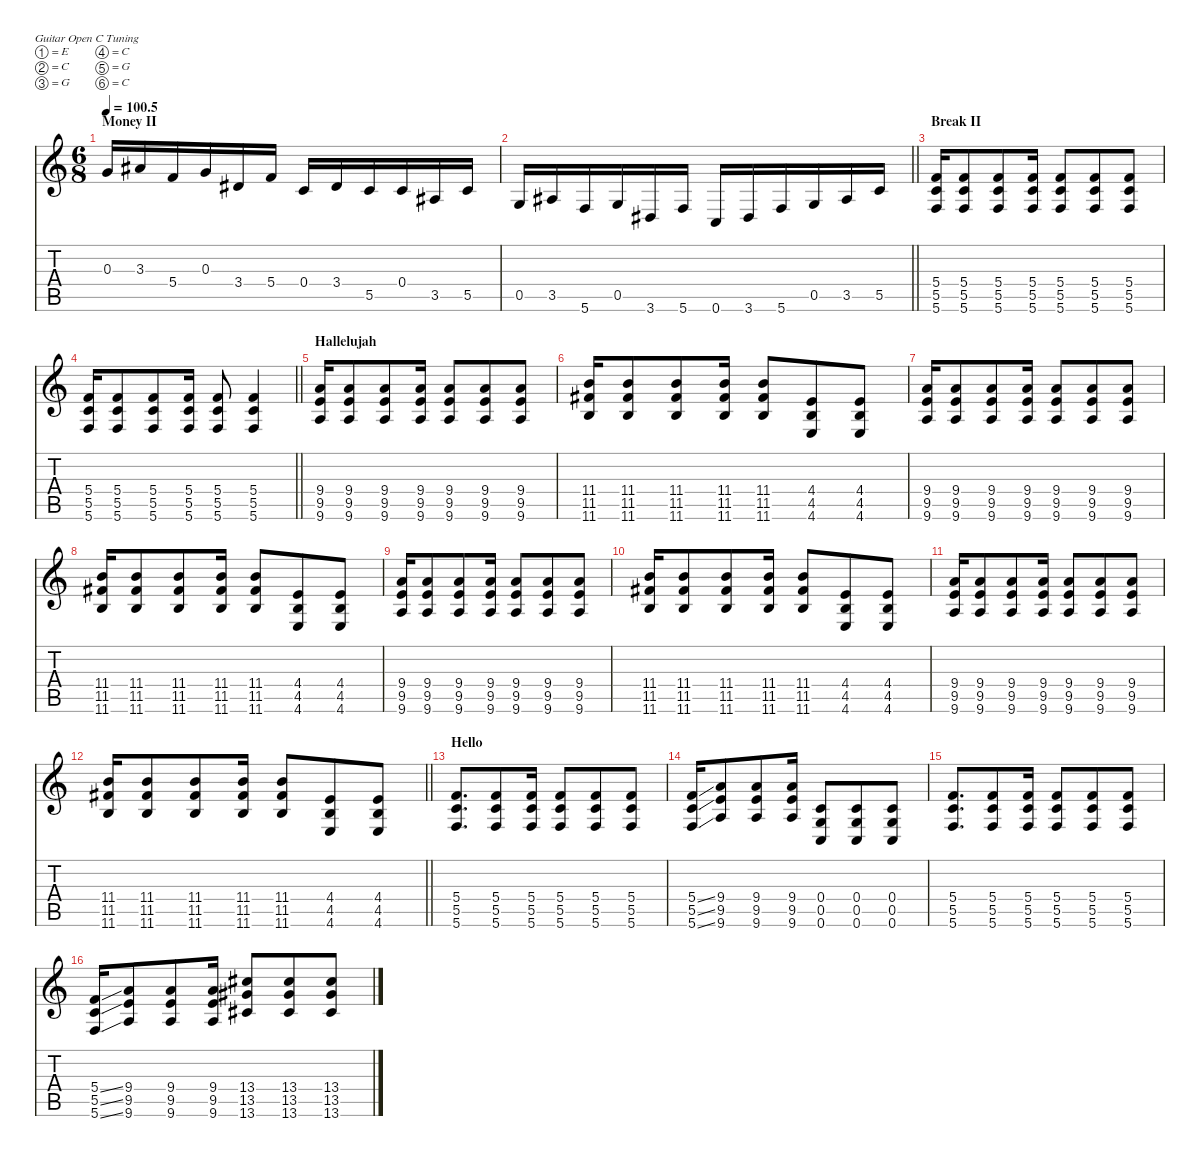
\defaultSystemsLayout 4
\hideDynamics
\bracketExtendMode nobrackets
\singleTrackTrackNamePolicy hidden
\multiTrackTrackNamePolicy hidden
\firstSystemTrackNameMode fullname
\firstSystemTrackNameOrientation horizontal
\otherSystemsTrackNameOrientation horizontal
\track ("Guitar II (secondary guitar)" "dist.guit.") {instrument distortionguitar}
\staff {score tabs}
\tuning (E4 C4 G3 C3 G2 C2)
\ts (6 8)
\section ("" "Money II")
\tempo
100.5
\accidentals auto
\clef g2
\ottava regular
\simile none
\ks c
0.3.16{dy f beam Up} 3.3{acc #}.16{beam Up} 5.4.16{beam Up} 0.3.16{beam Up} 3.4{acc #}.16{beam Up} 5.4.16{beam Up} 0.4.16{beam Up} 3.4{acc #}.16{beam Up} 5.5.16{beam Up} 0.4.16{beam Up} 3.5{acc #}.16{beam Up} 5.5.16{beam Up} |
\barLineRight lightlight
0.5.16{beam Up} 3.5{acc #}.16{beam Up} 5.6.16{beam Up} 0.5.16{beam Up} 3.6{acc #}.16{beam Up} 5.6.16{beam Up} 0.6.16{beam Up} 3.6{acc #}.16{beam Up} 5.6.16{beam Up} 0.5.16{beam Up} 3.5{acc #}.16{beam Up} 5.5.16{beam Up} |
\section ("" "Break II")
(5.4 5.5 5.6).16{beam Up} (5.4 5.5 5.6).8{beam Up} (5.4 5.5 5.6).8{beam Up} (5.4 5.5 5.6).16{beam Up} (5.4 5.5 5.6).8{beam Up} (5.4 5.5 5.6).8{beam Up} (5.4 5.5 5.6).8{beam Up} |
\barLineRight lightlight
(5.4 5.5 5.6).16{beam Up} (5.4 5.5 5.6).8{beam Up} (5.4 5.5 5.6).8{beam Up} (5.4 5.5 5.6).16{beam Up} (5.4 5.5 5.6).8{beam Up} (5.4 5.5 5.6).4{beam Up} |
\section ("" "Hallelujah")
(9.4 9.5 9.6).16{beam Up} (9.4 9.5 9.6).8{beam Up} (9.4 9.5 9.6).8{beam Up} (9.4 9.5 9.6).16{beam Up} (9.4 9.5 9.6).8{beam Up} (9.4 9.5 9.6).8{beam Up} (9.4 9.5 9.6).8{beam Up} |
(11.4 11.5{acc #} 11.6).16{beam Up} (11.4 11.5{acc #} 11.6).8{beam Up} (11.4 11.5{acc #} 11.6).8{beam Up} (11.4 11.5{acc #} 11.6).16{beam Up} (11.4 11.5{acc #} 11.6).8{beam Up} (4.4 4.5 4.6).8{beam Up} (4.4 4.5 4.6).8{beam Up} |
(9.4 9.5 9.6).16{beam Up} (9.4 9.5 9.6).8{beam Up} (9.4 9.5 9.6).8{beam Up} (9.4 9.5 9.6).16{beam Up} (9.4 9.5 9.6).8{beam Up} (9.4 9.5 9.6).8{beam Up} (9.4 9.5 9.6).8{beam Up} |
(11.4 11.5{acc #} 11.6).16{beam Up} (11.4 11.5{acc #} 11.6).8{beam Up} (11.4 11.5{acc #} 11.6).8{beam Up} (11.4 11.5{acc #} 11.6).16{beam Up} (11.4 11.5{acc #} 11.6).8{beam Up} (4.4 4.5 4.6).8{beam Up} (4.4 4.5 4.6).8{beam Up} |
(9.4 9.5 9.6).16{beam Up} (9.4 9.5 9.6).8{beam Up} (9.4 9.5 9.6).8{beam Up} (9.4 9.5 9.6).16{beam Up} (9.4 9.5 9.6).8{beam Up} (9.4 9.5 9.6).8{beam Up} (9.4 9.5 9.6).8{beam Up} |
(11.4 11.5{acc #} 11.6).16{beam Up} (11.4 11.5{acc #} 11.6).8{beam Up} (11.4 11.5{acc #} 11.6).8{beam Up} (11.4 11.5{acc #} 11.6).16{beam Up} (11.4 11.5{acc #} 11.6).8{beam Up} (4.4 4.5 4.6).8{beam Up} (4.4 4.5 4.6).8{beam Up} |
(9.4 9.5 9.6).16{beam Up} (9.4 9.5 9.6).8{beam Up} (9.4 9.5 9.6).8{beam Up} (9.4 9.5 9.6).16{beam Up} (9.4 9.5 9.6).8{beam Up} (9.4 9.5 9.6).8{beam Up} (9.4 9.5 9.6).8{beam Up} |
\barLineRight lightlight
(11.4 11.5{acc #} 11.6).16{beam Up} (11.4 11.5{acc #} 11.6).8{beam Up} (11.4 11.5{acc #} 11.6).8{beam Up} (11.4 11.5{acc #} 11.6).16{beam Up} (11.4 11.5{acc #} 11.6).8{beam Up} (4.4 4.5 4.6).8{beam Up} (4.4 4.5 4.6).8{beam Up} |
\section ("" "Hello")
(5.4 5.5 5.6).8{d beam Up} (5.4 5.5 5.6).8{beam Up} (5.4 5.5 5.6).16{beam Up} (5.4 5.5 5.6).8{beam Up} (5.4 5.5 5.6).8{beam Up} (5.4 5.5 5.6).8{beam Up} |
(5.4{ss} 5.5{ss} 5.6{ss}).16{beam Up} (9.4 9.5 9.6).8{beam Up} (9.4 9.5 9.6).8{beam Up} (9.4 9.5 9.6).16{beam Up} (0.4 0.5 0.6).8{beam Up} (0.4 0.5 0.6).8{beam Up} (0.4 0.5 0.6).8{beam Up} |
(5.4 5.5 5.6).8{d beam Up} (5.4 5.5 5.6).8{beam Up} (5.4 5.5 5.6).16{beam Up} (5.4 5.5 5.6).8{beam Up} (5.4 5.5 5.6).8{beam Up} (5.4 5.5 5.6).8{beam Up} |
(5.4{ss} 5.5{ss} 5.6{ss}).16{beam Up} (9.4 9.5 9.6).8{beam Up} (9.4 9.5 9.6).8{beam Up} (9.4 9.5 9.6).16{beam Up} (13.4{acc #} 13.5{acc #} 13.6{acc #}).8{beam Up} (13.4{acc #} 13.5{acc #} 13.6{acc #}).8{beam Up} (13.4{acc #} 13.5{acc #} 13.6{acc #}).8{beam Up}
